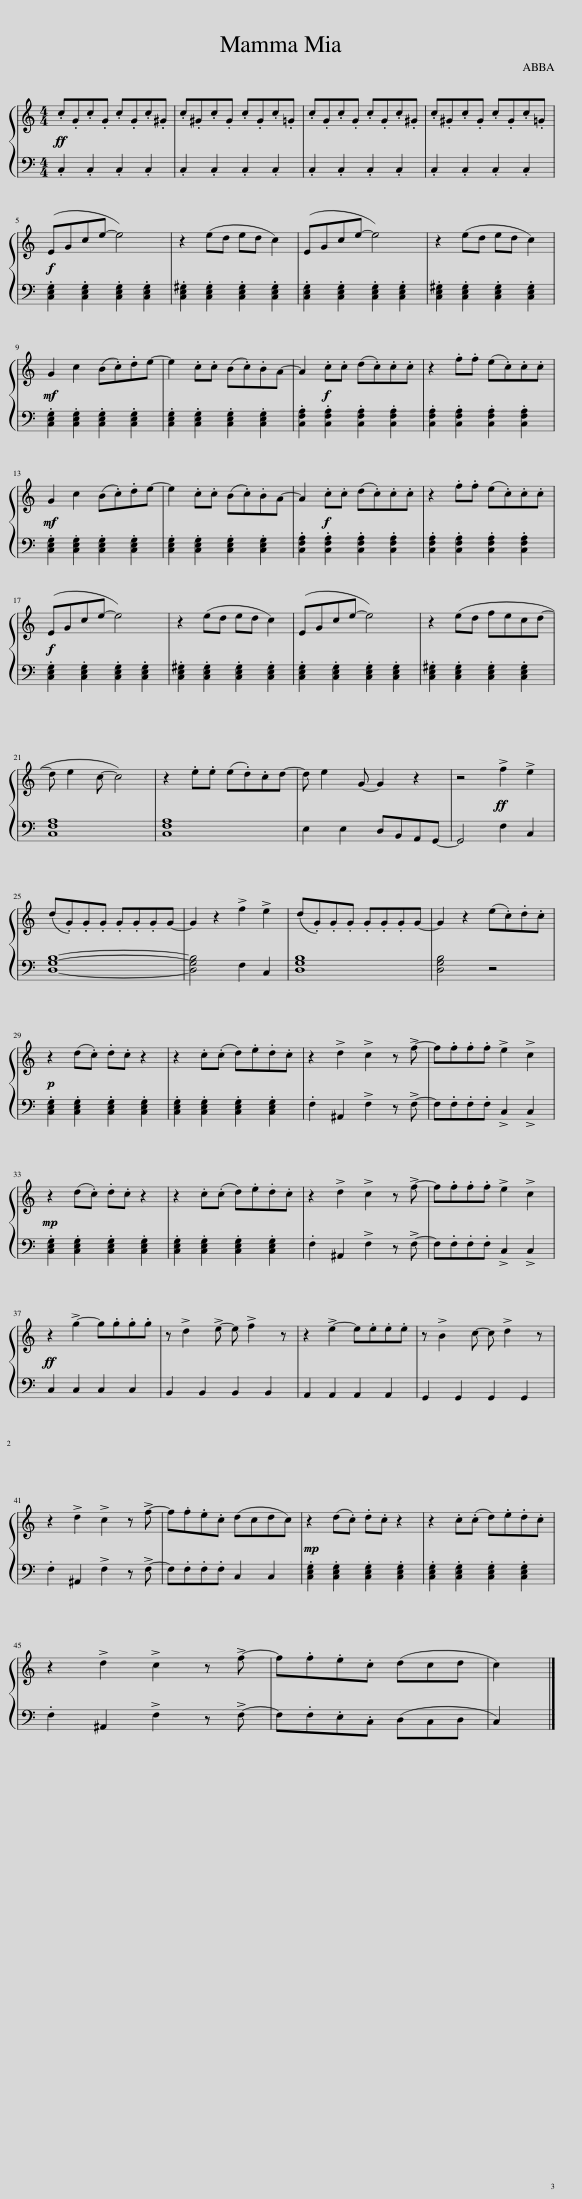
X:1
%%score { 1 | 2 }
L:1/8
M:4/4
I:linebreak $
K:C
V:1 treble
V:2 bass
V:1
!ff! .c.G.c.G .c.G.c.^G | .c.^G.c.G .c.G.c.=G | .c.G.c.G .c.G.c.^G | .c.^G.c.G .c.G.c.=G |$!f! (EGce- e4) | %5
 z2 (ed ed c2) | (EGce- e4) | z2 (ed ed c2) |$!mf! G2 c2 (B.c).de- | e2 .c.c (B.c).BA- | %10
 A2!f! .c.c (d.c).c.c | z2 .f.f (e.c).c.c |$!mf! G2 c2 (B.c).de- | e2 .c.c (B.c).BA- | A2!f! .c.c (d.c).c.c | %15
 z2 .f.f (e.c).c.c |$!f! (EGce- e4) | z2 (ed ed c2) | (EGce- e4) | z2 (ed fecd- |$ %20
 d e2 c- c4) | z2 .e.e (e.d).cd- | d e2 G- G2 z2 | z4!ff! !>!f2 !>!e2 |$ (d.G).G.G .G.G.GG- | %25
 G2 z2 !>!f2 !>!e2 | (d.G).G.G .G.G.GG- | G2 z2 (e.c).d.c |$!p! z2 (d.c) .d.c z2 | z2 .c(.c d).e.d.c | %30
 z2 !>!d2 !>!c2 z !>!f- | f.f.f.f !>!e2 !>!c2 |$!mp! z2 (d.c) .d.c z2 | z2 .c(.c d).e.d.c | z2 !>!d2 !>!c2 z !>!f- | %35
 f.f.f.f !>!e2 !>!c2 |$!ff! z2 !>!g2- g.g.g.g | z !>!d2 !>!e- e !>!f2 z | z2 !>!e2- e.e.e.e | z !>!B2 c- c !>!d2 z |$ %40
 z2 !>!d2 !>!c2 z !>!f- | f.f.e.c (dcdc) |!mp! z2 (d.c) .d.c z2 | z2 .c(.c d).e.d.c |$ z2 !>!d2 !>!c2 z !>!f- | %45
 f.f.e.c (dcd | c2) |] %47
V:2
 .C,2 .C,2 .C,2 .C,2 | .C,2 .C,2 .C,2 .C,2 | .C,2 .C,2 .C,2 .C,2 | .C,2 .C,2 .C,2 .C,2 |$ .[C,E,G,]2 .[C,E,G,]2 .[C,E,G,]2 .[C,E,G,]2 | %5
 .[C,E,^G,]2 .[C,E,G,]2 .[C,E,G,]2 .[C,E,G,]2 | .[C,E,G,]2 .[C,E,G,]2 .[C,E,G,]2 .[C,E,G,]2 | .[C,E,^G,]2 .[C,E,G,]2 .[C,E,G,]2 .[C,E,G,]2 |$ .[C,E,G,]2 .[C,E,G,]2 .[C,E,G,]2 .[C,E,G,]2 | .[C,E,G,]2 .[C,E,G,]2 .[C,E,G,]2 .[C,E,G,]2 | %10
 .[C,F,A,]2 .[C,F,A,]2 .[C,F,A,]2 .[C,F,A,]2 | .[C,F,A,]2 .[C,F,A,]2 .[C,F,A,]2 .[C,F,A,]2 |$ .[C,E,G,]2 .[C,E,G,]2 .[C,E,G,]2 .[C,E,G,]2 | .[C,E,G,]2 .[C,E,G,]2 .[C,E,G,]2 .[C,E,G,]2 | .[C,F,A,]2 .[C,F,A,]2 .[C,F,A,]2 .[C,F,A,]2 | %15
 .[C,F,A,]2 .[C,F,A,]2 .[C,F,A,]2 .[C,F,A,]2 |$ .[C,E,G,]2 .[C,E,G,]2 .[C,E,G,]2 .[C,E,G,]2 | .[C,E,^G,]2 .[C,E,G,]2 .[C,E,G,]2 .[C,E,G,]2 | .[C,E,G,]2 .[C,E,G,]2 .[C,E,G,]2 .[C,E,G,]2 | .[C,E,^G,]2 .[C,E,G,]2 .[C,E,G,]2 .[C,E,G,]2 |$ %20
 [C,F,A,]8 | [C,F,A,]8 | E,2 E,2 D,B,,A,,G,,- | G,,4 F,2 C,2 |$ [D,G,B,]8- | %25
 [D,G,B,]4 F,2 C,2 | [D,G,B,]8 | [D,G,B,]4 z4 |$ .[C,E,G,]2 .[C,E,G,]2 .[C,E,G,]2 .[C,E,G,]2 | .[C,E,G,]2 .[C,E,G,]2 .[C,E,G,]2 .[C,E,G,]2 | %30
 .F,2 ^A,,2 !>!F,2 z !>!F,- | F,.F,.F,.F, !>!C,2 !>!C,2 |$ .[C,E,G,]2 .[C,E,G,]2 .[C,E,G,]2 .[C,E,G,]2 | .[C,E,G,]2 .[C,E,G,]2 .[C,E,G,]2 .[C,E,G,]2 | .F,2 ^A,,2 !>!F,2 z !>!F,- | %35
 F,.F,.F,.F, !>!C,2 !>!C,2 |$ C,2 C,2 C,2 C,2 | B,,2 B,,2 B,,2 B,,2 | A,,2 A,,2 A,,2 A,,2 | G,,2 G,,2 G,,2 G,,2 |$ %40
 .F,2 ^A,,2 !>!F,2 z !>!F,- | F,.F,.F,.F, C,2 C,2 | .[C,E,G,]2 .[C,E,G,]2 .[C,E,G,]2 .[C,E,G,]2 | .[C,E,G,]2 .[C,E,G,]2 .[C,E,G,]2 .[C,E,G,]2 |$ .F,2 ^A,,2 !>!F,2 z !>!F,- | %45
 F,.F,.E,.C, (D,C,D, | C,2) |] %47
